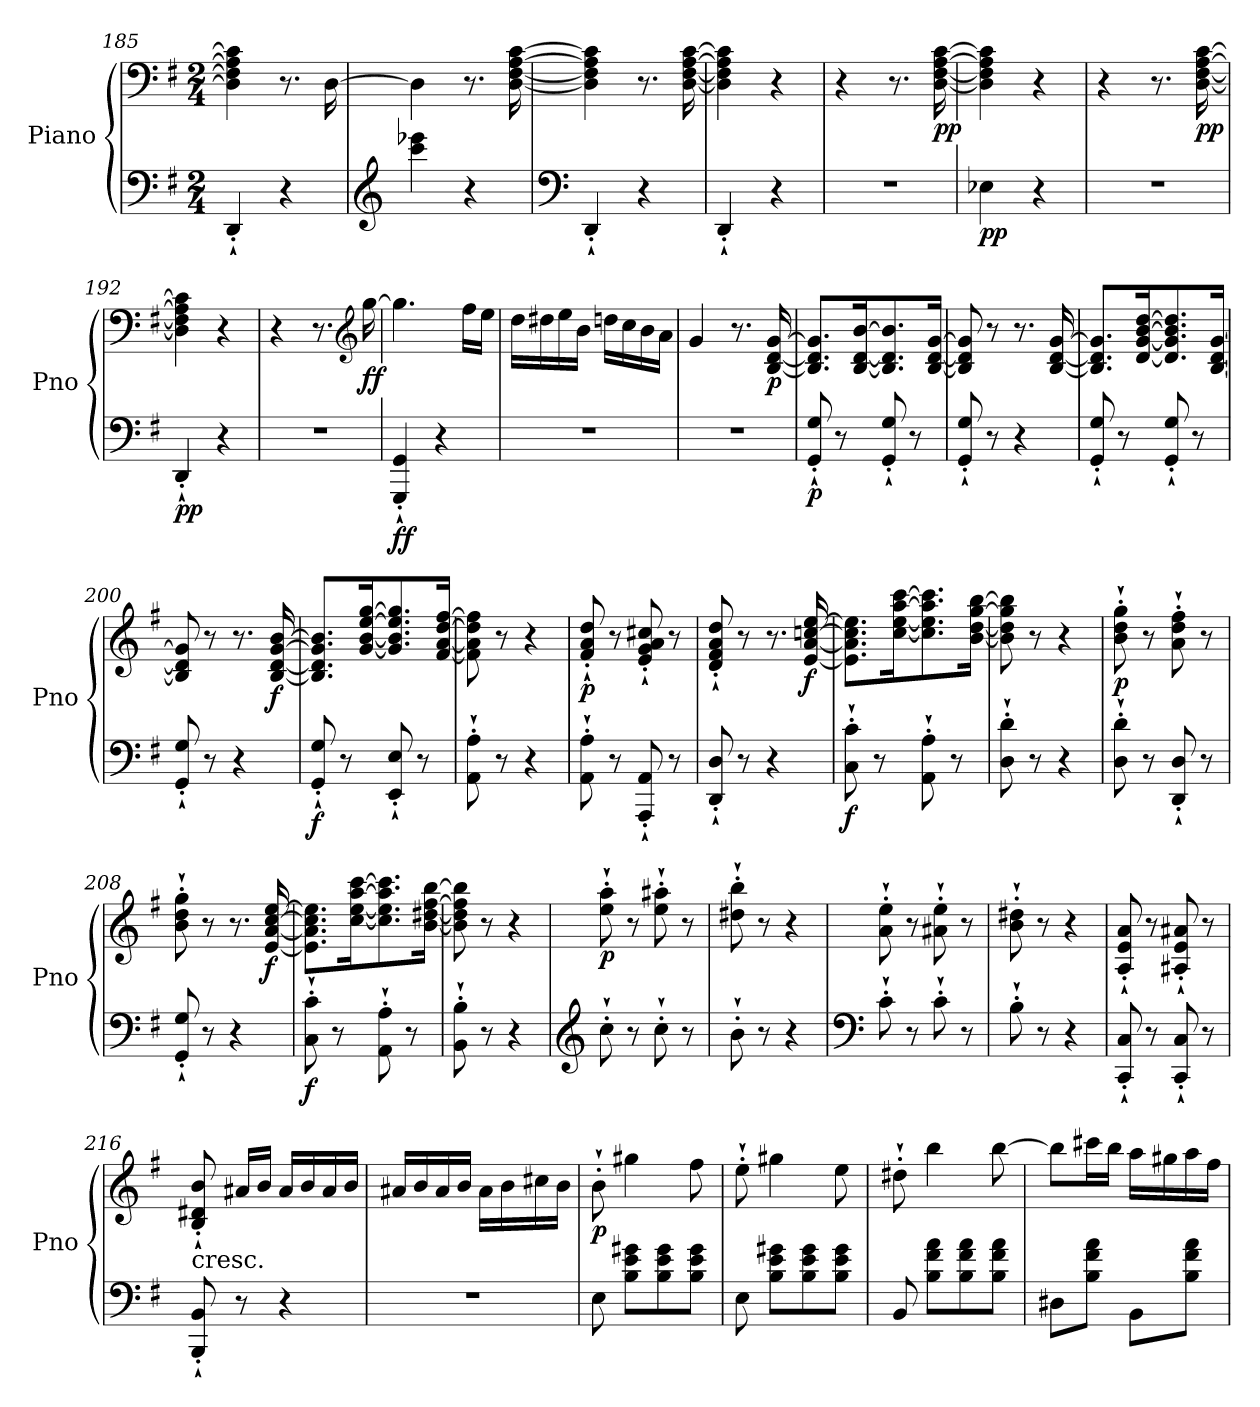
**kern	**kern	**dynam
*part1	*part1	*part1
*staff2	*staff1	*staff1/2
*I"Piano	*	*
*I'Pno	*	*
*clefF4	*clefF4	*
*k[f#]	*k[f#]	*
*G:	*G:	*
*M2/4	*M2/4	*
=185	=185	=185
4DD'`/	4D\] 4F#\] 4A\] 4c\]	.
4r	8.r	.
.	[16D\	.
=186	=186	=186
*clefG2	*	*
4ccc\ 4eee-X\	4D\]	.
4r	8.r	.
.	[16D\ [16F#\ [16A\ [16c\	.
=187	=187	=187
*clefF4	*	*
4DD'`/	4D\] 4F#\] 4A\] 4c\]	.
4r	8.r	.
.	[16D\ [16F#\ [16A\ [16c\	.
=188	=188	=188
4DD'`/	4D\] 4F#\] 4A\] 4c\]	.
4r	4r	.
=189	=189	=189
2r	4r	.
.	8.r	.
!	!	!LO:DY:b
.	[16D\ [16F#\ [16A\ [16c\	pp
=190	=190	=190
!	!	!LO:DY:b=2
4E-X\	4D\] 4F#\] 4A\] 4c\]	pp
4r	4r	.
=191	=191	=191
2r	4r	.
.	8.r	.
!	!	!LO:DY:b
.	[16D\ [16F#\ [16A\ [16c\	pp
=192	=192	=192
!	!	!LO:DY:b=2
4DD'`/	4D\] 4F#\] 4A\] 4c\]	pp
4r	4r	.
=193	=193	=193
2r	4r	.
.	8.r	.
*	*clefG2	*
!	!	!LO:DY:b
.	[16gg\	ff
=194	=194	=194
!	!	!LO:DY:b=2
4GGG/'` 4GG/'`	4.gg\]	ff
4r	.	.
.	16ff#\LL	.
.	16ee\JJ	.
=195	=195	=195
2r	16dd\LL	.
.	16dd#X\	.
.	16ee\	.
.	16b\JJ	.
.	16ddn\LL	.
.	16cc\	.
.	16b\	.
.	16a\JJ	.
=196	=196	=196
2r	4g/	.
.	8.r	.
!	!	!LO:DY:b
.	[16B/ [16d/ [16g/	p
=197	=197	=197
!	!	!LO:DY:b=2
8GG/'` 8G/'`	8.B/] 8.d/] 8.g/]L	p
8r	.	.
.	[16B/ [16d/ [16b/K	.
8GG/'` 8G/'`	8.B/] 8.d/] 8.b/]	.
8r	.	.
.	[16B/ [16d/ [16g/Jk	.
=198	=198	=198
8GG/'` 8G/'`	8B/] 8d/] 8g/]	.
8r	8r	.
4r	8.r	.
.	[16B/ [16d/ [16g/	.
=199	=199	=199
8GG/'` 8G/'`	8.B/] 8.d/] 8.g/]L	.
8r	.	.
.	[16d/ [16g/ [16b/ [16dd/K	.
8GG/'` 8G/'`	8.d/] 8.g/] 8.b/] 8.dd/]	.
8r	.	.
.	[16B/ [16d/ [16g/Jk	.
=200	=200	=200
8GG/'` 8G/'`	8B/] 8d/] 8g/]	.
8r	8r	.
4r	8.r	.
!	!	!LO:DY:b
.	[16B/ [16d/ [16g/ [16b/	f
=201	=201	=201
!	!	!LO:DY:b=2
8GG/'` 8G/'`	8.B/] 8.d/] 8.g/] 8.b/]L	f
8r	.	.
.	[16g/ [16b/ [16ee/ [16gg/K	.
8EE/'` 8E/'`	8.g/] 8.b/] 8.ee/] 8.gg/]	.
8r	.	.
.	[16f#/ [16a/ [16dd/ [16ff#/Jk	.
=202	=202	=202
8AA\'` 8A\'`	8f#\] 8a\] 8dd\] 8ff#\]	.
8r	8r	.
4r	4r	.
=203	=203	=203
!	!	!LO:DY:b
8AA\'` 8A\'`	8f#/'` 8a/'` 8dd/'`	p
8r	8r	.
8AAA/'` 8AA/'`	8e/'` 8g/'` 8a/'` 8cc#X/'`	.
8r	8r	.
=204	=204	=204
8DD/'` 8D/'`	8d/'` 8f#/'` 8a/'` 8dd/'`	.
8r	8r	.
4r	8.r	.
!	!	!LO:DY:b
.	[16e/ [16a/ [16ccn/ [16ee/	f
=205	=205	=205
!	!	!LO:DY:b=2
8C\'` 8c\'`	8.e\] 8.a\] 8.cc\] 8.ee\]L	f
8r	.	.
.	[16cc\ [16ee\ [16aa\ [16ccc\K	.
8AA\'` 8A\'`	8.cc\] 8.ee\] 8.aa\] 8.ccc\]	.
8r	.	.
.	[16b\ [16dd\ [16gg\ [16bb\Jk	.
=206	=206	=206
8D\'` 8d\'`	8b\] 8dd\] 8gg\] 8bb\]	.
8r	8r	.
4r	4r	.
=207	=207	=207
!	!	!LO:DY:b
8D\'` 8d\'`	8b\'` 8dd\'` 8gg\'`	p
8r	8r	.
8DD/'` 8D/'`	8a\'` 8dd\'` 8ff#\'`	.
8r	8r	.
=208	=208	=208
8GG/'` 8G/'`	8b\'` 8dd\'` 8gg\'`	.
8r	8r	.
4r	8.r	.
!	!	!LO:DY:b
.	[16e/ [16a/ [16cc/ [16ee/	f
=209	=209	=209
!	!	!LO:DY:b=2
8C\'` 8c\'`	8.e\] 8.a\] 8.cc\] 8.ee\]L	f
8r	.	.
.	[16cc\ [16ee\ [16aa\ [16ccc\K	.
8AA\'` 8A\'`	8.cc\] 8.ee\] 8.aa\] 8.ccc\]	.
8r	.	.
.	[16b\ [16dd#X\ [16ff#\ [16bb\Jk	.
=210	=210	=210
8BB\'` 8B\'`	8b\] 8dd#\] 8ff#\] 8bb\]	.
8r	8r	.
4r	4r	.
=211	=211	=211
*clefG2	*	*
!	!	!LO:DY:b
8cc'`\	8ee\'` 8aa\'`	p
8r	8r	.
8cc'`\	8ee\'` 8aa#X\'`	.
8r	8r	.
=212	=212	=212
8b'`\	8dd#X\'` 8bb\'`	.
8r	8r	.
4r	4r	.
=213	=213	=213
*clefF4	*	*
8c'`\	8a\'` 8ee\'`	.
8r	8r	.
8c'`\	8a#X\'` 8ee\'`	.
8r	8r	.
=214	=214	=214
8B'`\	8b\'` 8dd#X\'`	.
8r	8r	.
4r	4r	.
=215	=215	=215
8CC/'` 8C/'`	8A/'` 8e/'` 8a/'`	.
8r	8r	.
8CC/'` 8C/'`	8A#X/'` 8e/'` 8a#X/'`	.
8r	8r	.
=216	=216	=216
!LO:TX:a:t=cresc.	!	!
8BBB/'` 8BB/'`	8B/'` 8d#X/'` 8b/'`	.
8r	16a#X/LL	.
.	16b/JJ	.
4r	16a#/LL	.
.	16b/	.
.	16a#/	.
.	16b/JJ	.
=217	=217	=217
2r	16a#X/LL	.
.	16b/	.
.	16a#/	.
.	16b/JJ	.
.	16a#\LL	.
.	16b\	.
.	16cc#X\	.
.	16b\JJ	.
=218	=218	=218
!	!	!LO:DY:b
8E\	8b'`\	p
8B\ 8e\ 8g#X\L	4gg#X\	.
8B\ 8e\ 8g#\	.	.
8B\ 8e\ 8g#\J	8ff#\	.
=219	=219	=219
8E\	8ee'`\	.
8B\ 8e\ 8g#X\L	4gg#X\	.
8B\ 8e\ 8g#\	.	.
8B\ 8e\ 8g#\J	8ee\	.
=220	=220	=220
8BB/	8dd#X'`\	.
8B\ 8f#\ 8a\L	4bb\	.
8B\ 8f#\ 8a\	.	.
8B\ 8f#\ 8a\J	[8bb\	.
=221	=221	=221
8D#X\L	8bb\L]	.
8B\ 8f#\ 8a\J	16ccc#X\L	.
.	16bb\JJ	.
8BB\L	16aa\LL	.
.	16gg#X\	.
8B\ 8f#\ 8a\J	16aa\	.
.	16ff#\JJ	.
=	=	=
*-	*-	*-
